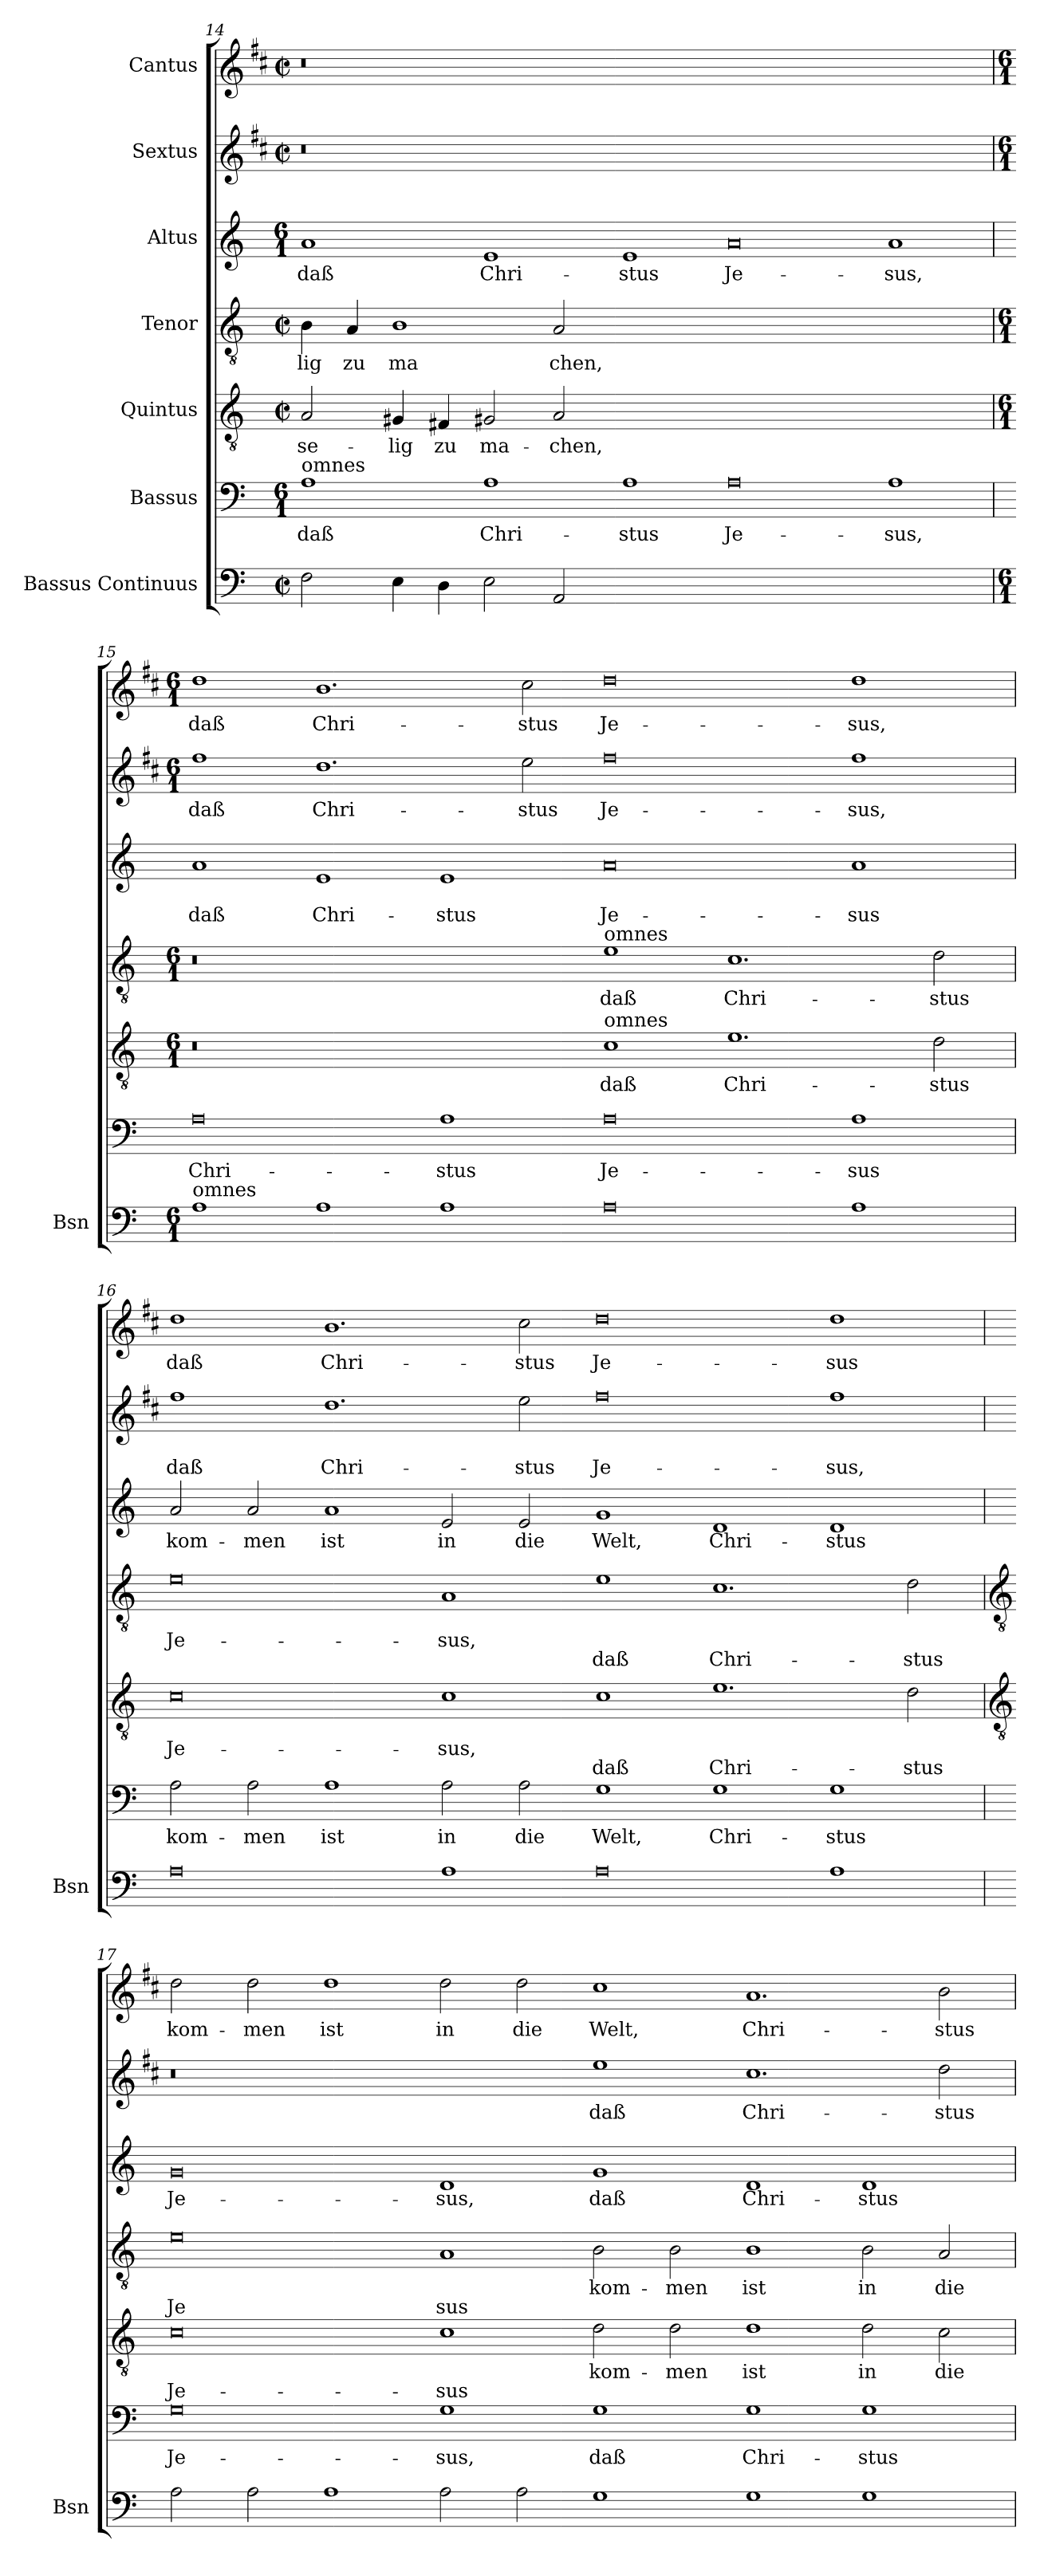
**kern	**kern	**text	**kern	**text	**text	**kern	**text	**text	**kern	**text	**text	**kern	**text	**text	**kern	**text
*part7	*part6	*part6	*part5	*part5	*part5	*part4	*part4	*part4	*part3	*part3	*part3	*part2	*part2	*part2	*part1	*part1
*staff7	*staff6	*staff6	*staff5	*staff5	*staff5	*staff4	*staff4	*staff4	*staff3	*staff3	*staff3	*staff2	*staff2	*staff2	*staff1	*staff1
*I"Bassus Continuus	*I"Bassus	*	*I"Quintus	*	*	*I"Tenor	*	*	*I"Altus	*	*	*I"Sextus	*	*	*I"Cantus	*
*I'Bsn	*	*	*	*	*	*	*	*	*	*	*	*	*	*	*	*
*clefF4	*clefF4	*	*clefGv2	*	*	*clefGv2	*	*	*clefG2	*	*	*clefG2	*	*	*clefG2	*
*	*	*	*	*	*	*	*	*	*	*	*	*ITrd1c2	*	*	*ITrd1c2	*
*k[]	*k[]	*	*k[]	*	*	*k[]	*	*	*k[]	*	*	*k[]	*	*	*k[]	*
*C:	*C:	*	*C:	*	*	*C:	*	*	*C:	*	*	*C:	*	*	*C:	*
*M4/2	*M6/1	*	*M4/2	*	*	*M4/2	*	*	*M6/1	*	*	*M4/2	*	*	*M4/2	*
*met(c|)	*	*	*met(c|)	*	*	*met(c|)	*	*	*	*	*	*met(c|)	*	*	*met(c|)	*
=14	=14	=14	=14	=14	=14	=14	=14	=14	=14	=14	=14	=14	=14	=14	=14	=14
!	!LO:TX:a:t=omnes	!	!	!	!	!	!	!	!	!	!	!	!	!	!	!
!	!	!LO:LY:b	!	!LO:LY:b	!	!	!LO:LY:b	!	!	!LO:LY:b	!	!	!	!	!	!
2F	1A	daß	2A	se-	.	4B	-lig	.	1a	daß	.	0r	.	.	0r	.
!	!	!	!	!	!	!	!LO:LY:b	!	!	!	!	!	!	!	!	!
.	.	.	.	.	.	4A	zu	.	.	.	.	.	.	.	.	.
!	!	!	!	!LO:LY:b	!	!	!LO:LY:b	!	!	!	!	!	!	!	!	!
4E	.	.	4G#X	-lig	.	1B	ma	.	.	.	.	.	.	.	.	.
!	!	!	!	!LO:LY:b	!	!	!	!	!	!	!	!	!	!	!	!
4D	.	.	4F#X	zu	.	.	.	.	.	.	.	.	.	.	.	.
!	!	!LO:LY:b	!	!LO:LY:b	!	!	!	!	!	!LO:LY:b	!	!	!	!	!	!
2E	1A	Chri-	2G#X	ma-	.	.	.	.	1e	Chri-	.	.	.	.	.	.
!	!	!	!	!LO:LY:b	!	!	!LO:LY:b	!	!	!	!	!	!	!	!	!
2AA	.	.	2A	-chen,	.	2A	chen,	.	.	.	.	.	.	.	.	.
!	!	!LO:LY:b	!	!	!	!	!	!	!	!LO:LY:b	!	!	!	!	!	!
00ryy	1A	-stus	00ryy	.	.	00ryy	.	.	1e	-stus	.	00ryy	.	.	00ryy	.
!	!	!LO:LY:b	!	!	!	!	!	!	!	!LO:LY:b	!	!	!	!	!	!
.	0A	Je-	.	.	.	.	.	.	0a	Je-	.	.	.	.	.	.
!	!	!LO:LY:b	!	!	!	!	!	!	!	!LO:LY:b	!	!	!	!	!	!
.	1A	-sus,	.	.	.	.	.	.	1a	-sus,	.	.	.	.	.	.
=15	=15	=15	=15	=15	=15	=15	=15	=15	=15	=15	=15	=15	=15	=15	=15	=15
*M6/1	*	*	*M6/1	*	*	*M6/1	*	*	*	*	*	*M6/1	*	*	*M6/1	*
!LO:TX:a:t=omnes	!	!	!	!	!	!	!	!	!	!	!	!	!	!	!	!
!	!	!LO:LY:b	!	!	!	!	!	!	!	!	!LO:LY:b	!	!LO:LY:b	!	!	!LO:LY:b
1A	0A	Chri-	0.r	.	.	0.r	.	.	1a	.	daß	1ee	daß	.	1cc	daß
!	!	!	!	!	!	!	!	!	!	!	!LO:LY:b	!	!LO:LY:b	!	!	!LO:LY:b
1A	.	.	.	.	.	.	.	.	1e	.	Chri-	1.cc	Chri-	.	1.a	Chri-
!	!	!LO:LY:b	!	!	!	!	!	!	!	!	!LO:LY:b	!	!	!	!	!
1A	1A	-stus	.	.	.	.	.	.	1e	.	-stus	.	.	.	.	.
!	!	!	!	!	!	!	!	!	!	!	!	!	!LO:LY:b	!	!	!LO:LY:b
.	.	.	.	.	.	.	.	.	.	.	.	2dd	-stus	.	2b	-stus
!	!	!	!	!	!	!LO:TX:a:t=omnes	!	!	!	!	!	!	!	!	!	!
!	!	!	!LO:TX:a:t=omnes	!	!	!	!	!	!	!	!	!	!	!	!	!
!	!	!LO:LY:b	!	!LO:LY:b	!	!	!LO:LY:b	!	!	!	!LO:LY:b	!	!LO:LY:b	!	!	!LO:LY:b
0A	0A	Je-	1c	daß	.	1e	daß	.	0a	.	Je-	0ee	Je-	.	0cc	Je-
!	!	!	!	!LO:LY:b	!	!	!LO:LY:b	!	!	!	!	!	!	!	!	!
.	.	.	1.e	Chri-	.	1.c	Chri-	.	.	.	.	.	.	.	.	.
!	!	!LO:LY:b	!	!	!	!	!	!	!	!	!LO:LY:b	!	!LO:LY:b	!	!	!LO:LY:b
1A	1A	-sus	.	.	.	.	.	.	1a	.	-sus	1ee	-sus,	.	1cc	-sus,
!	!	!	!	!LO:LY:b	!	!	!LO:LY:b	!	!	!	!	!	!	!	!	!
.	.	.	2d	-stus	.	2d	-stus	.	.	.	.	.	.	.	.	.
!!LO:LB:g=z
=16	=16	=16	=16	=16	=16	=16	=16	=16	=16	=16	=16	=16	=16	=16	=16	=16
!	!	!LO:LY:b	!	!LO:LY:b	!	!	!LO:LY:b	!	!	!LO:LY:b	!	!	!	!LO:LY:b	!	!LO:LY:b
0A	2A	kom-	0c	Je-	.	0e	Je-	.	2a	kom-	.	1ee	.	daß	1cc	daß
!	!	!LO:LY:b	!	!	!	!	!	!	!	!LO:LY:b	!	!	!	!	!	!
.	2A	-men	.	.	.	.	.	.	2a	-men	.	.	.	.	.	.
!	!	!LO:LY:b	!	!	!	!	!	!	!	!LO:LY:b	!	!	!	!LO:LY:b	!	!LO:LY:b
.	1A	ist	.	.	.	.	.	.	1a	ist	.	1.cc	.	Chri-	1.a	Chri-
!	!	!LO:LY:b	!	!LO:LY:b	!	!	!LO:LY:b	!	!	!LO:LY:b	!	!	!	!	!	!
1A	2A	in	1c	-sus,	.	1A	-sus,	.	2e	in	.	.	.	.	.	.
!	!	!LO:LY:b	!	!	!	!	!	!	!	!LO:LY:b	!	!	!	!LO:LY:b	!	!LO:LY:b
.	2A	die	.	.	.	.	.	.	2e	die	.	2dd	.	-stus	2b	-stus
!	!	!LO:LY:b	!	!	!LO:LY:b	!	!	!LO:LY:b	!	!LO:LY:b	!	!	!	!LO:LY:b	!	!LO:LY:b
0A	1G	Welt,	1c	.	daß	1e	.	daß	1g	Welt,	.	0ee	.	Je-	0cc	Je-
!	!	!LO:LY:b	!	!	!LO:LY:b	!	!	!LO:LY:b	!	!LO:LY:b	!	!	!	!	!	!
.	1G	Chri-	1.e	.	Chri-	1.c	.	Chri-	1d	Chri-	.	.	.	.	.	.
!	!	!LO:LY:b	!	!	!	!	!	!	!	!LO:LY:b	!	!	!	!LO:LY:b	!	!LO:LY:b
1A	1G	-stus	.	.	.	.	.	.	1d	-stus	.	1ee	.	-sus,	1cc	-sus
!	!	!	!	!	!LO:LY:b	!	!	!LO:LY:b	!	!	!	!	!	!	!	!
.	.	.	2d	.	-stus	2d	.	-stus	.	.	.	.	.	.	.	.
!!LO:LB:g=z
=17	=17	=17	=17	=17	=17	=17	=17	=17	=17	=17	=17	=17	=17	=17	=17	=17
*	*	*	*clefGv2	*	*	*clefGv2	*	*	*	*	*	*	*	*	*	*
!	!	!LO:LY:b	!	!	!LO:LY:b	!	!	!LO:LY:b	!	!LO:LY:b	!	!	!	!	!	!LO:LY:b
2A	0G	Je-	0c	.	Je-	0e	.	Je	0g	Je-	.	0.r	.	.	2cc	kom-
!	!	!	!	!	!	!	!	!	!	!	!	!	!	!	!	!LO:LY:b
2A	.	.	.	.	.	.	.	.	.	.	.	.	.	.	2cc	-men
!	!	!	!	!	!	!	!	!	!	!	!	!	!	!	!	!LO:LY:b
1A	.	.	.	.	.	.	.	.	.	.	.	.	.	.	1cc	ist
!	!	!LO:LY:b	!	!	!LO:LY:b	!	!	!LO:LY:b	!	!LO:LY:b	!	!	!	!	!	!LO:LY:b
2A	1G	-sus,	1c	.	-sus	1A	.	sus	1d	-sus,	.	.	.	.	2cc	in
!	!	!	!	!	!	!	!	!	!	!	!	!	!	!	!	!LO:LY:b
2A	.	.	.	.	.	.	.	.	.	.	.	.	.	.	2cc	die
!	!	!LO:LY:b	!	!LO:LY:b	!	!	!LO:LY:b	!	!	!LO:LY:b	!	!	!LO:LY:b	!	!	!LO:LY:b
1G	1G	daß	2d	kom-	.	2B	kom-	.	1g	daß	.	1dd	daß	.	1b	Welt,
!	!	!	!	!LO:LY:b	!	!	!LO:LY:b	!	!	!	!	!	!	!	!	!
.	.	.	2d	-men	.	2B	-men	.	.	.	.	.	.	.	.	.
!	!	!LO:LY:b	!	!LO:LY:b	!	!	!LO:LY:b	!	!	!LO:LY:b	!	!	!LO:LY:b	!	!	!LO:LY:b
1G	1G	Chri-	1d	ist	.	1B	ist	.	1d	Chri-	.	1.b	Chri-	.	1.g	Chri-
!	!	!LO:LY:b	!	!LO:LY:b	!	!	!LO:LY:b	!	!	!LO:LY:b	!	!	!	!	!	!
1G	1G	-stus	2d	in	.	2B	in	.	1d	-stus	.	.	.	.	.	.
!	!	!	!	!LO:LY:b	!	!	!LO:LY:b	!	!	!	!	!	!LO:LY:b	!	!	!LO:LY:b
.	.	.	2c	die	.	2A	die	.	.	.	.	2cc	-stus	.	2a	-stus
=	=	=	=	=	=	=	=	=	=	=	=	=	=	=	=	=
*-	*-	*-	*-	*-	*-	*-	*-	*-	*-	*-	*-	*-	*-	*-	*-	*-
